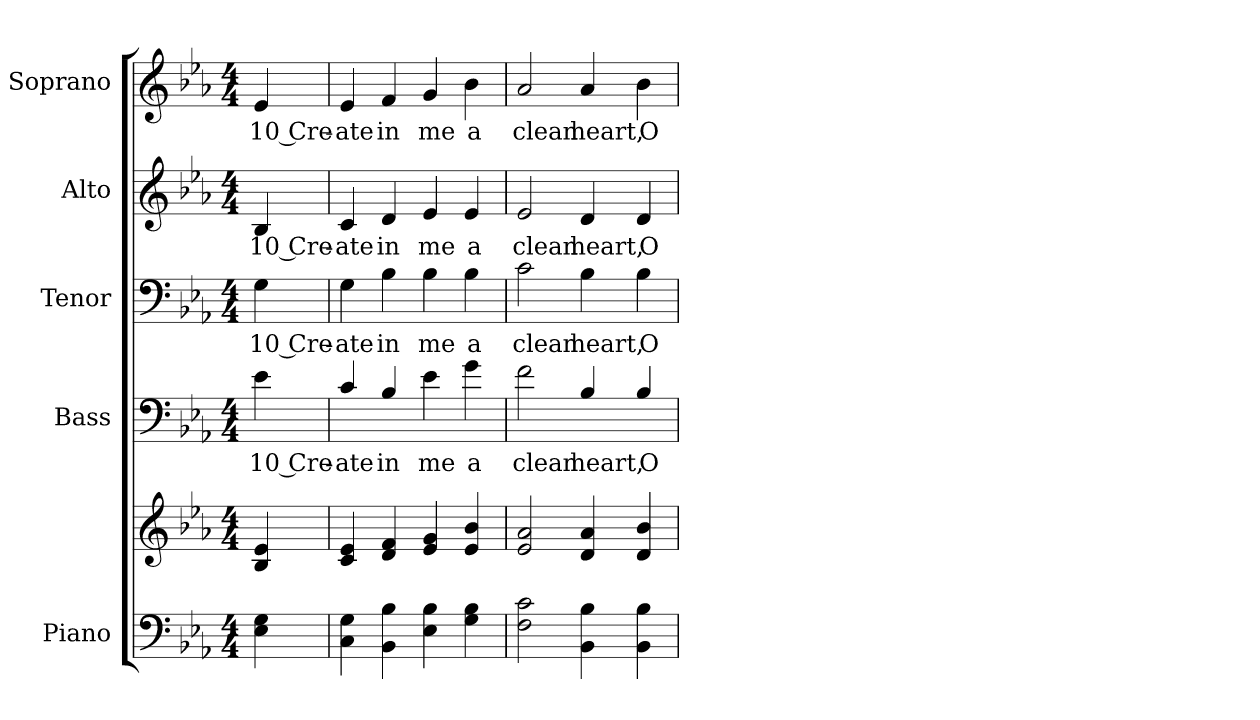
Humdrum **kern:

**kern	**kern	**kern	**text	**kern	**text	**kern	**text	**kern	**text
*part5	*part5	*part4	*part4	*part3	*part3	*part2	*part2	*part1	*part1
*staff6	*staff5	*staff4	*staff4	*staff3	*staff3	*staff2	*staff2	*staff1	*staff1
*I"Piano	*	*I"Bass	*	*I"Tenor	*	*I"Alto	*	*I"Soprano	*
*I'Pno.	*	*I'B.	*	*I'T.	*	*I'A.	*	*I'S.	*
!!LO:PB:g=z
*clefF4	*clefG2	*clefF4	*	*clefF4	*	*clefG2	*	*clefG2	*
*	*	*ITrd7c12	*	*	*	*	*	*	*
*k[b-e-a-]	*k[b-e-a-]	*k[b-e-a-]	*	*k[b-e-a-]	*	*k[b-e-a-]	*	*k[b-e-a-]	*
*E-:	*E-:	*E-:	*	*E-:	*	*E-:	*	*E-:	*
*M4/4	*M4/4	*M4/4	*	*M4/4	*	*M4/4	*	*M4/4	*
*MM130	*MM130	*MM130	*	*MM130	*	*MM130	*	*MM130	*
=1	=1	=1	=1	=1	=1	=1	=1	=1	=1
!	!	!	!LO:LY:b:color=#000000	!	!	!	!	!	!
!	!	!	!	!	!LO:LY:b:color=#000000	!	!	!	!
!	!	!	!	!	!	!	!LO:LY:b:color=#000000	!	!
!	!	!	!	!	!	!	!	!	!LO:LY:b:color=#000000
4E-i\ 4Gi	4B-i/ 4e-i	4E-i\	10 Cre-	4Gi\	10 Cre-	4B-i/	10 Cre-	4e-i/	10 Cre-
=2	=2	=2	=2	=2	=2	=2	=2	=2	=2
!	!	!	!LO:LY:b:color=#000000	!	!	!	!	!	!
!	!	!	!	!	!LO:LY:b:color=#000000	!	!	!	!
!	!	!	!	!	!	!	!LO:LY:b:color=#000000	!	!
!	!	!	!	!	!	!	!	!	!LO:LY:b:color=#000000
4Ci\ 4Gi	4ci/ 4e-i	4Ci/	-ate	4Gi\	-ate	4ci/	-ate	4e-i/	-ate
!	!	!	!LO:LY:b:color=#000000	!	!	!	!	!	!
!	!	!	!	!	!LO:LY:b:color=#000000	!	!	!	!
!	!	!	!	!	!	!	!LO:LY:b:color=#000000	!	!
!	!	!	!	!	!	!	!	!	!LO:LY:b:color=#000000
4BB-i\ 4B-i	4di/ 4fi	4BB-i/	in	4B-i\	in	4di/	in	4fi/	in
!	!	!	!LO:LY:b:color=#000000	!	!	!	!	!	!
!	!	!	!	!	!LO:LY:b:color=#000000	!	!	!	!
!	!	!	!	!	!	!	!LO:LY:b:color=#000000	!	!
!	!	!	!	!	!	!	!	!	!LO:LY:b:color=#000000
4E-i\ 4B-i	4e-i/ 4gi	4E-i\	me	4B-i\	me	4e-i/	me	4gi/	me
!	!	!	!LO:LY:b:color=#000000	!	!	!	!	!	!
!	!	!	!	!	!LO:LY:b:color=#000000	!	!	!	!
!	!	!	!	!	!	!	!LO:LY:b:color=#000000	!	!
!	!	!	!	!	!	!	!	!	!LO:LY:b:color=#000000
4Gi\ 4B-i	4e-i/ 4b-i	4Gi\	a	4B-i\	a	4e-i/	a	4b-i\	a
=3	=3	=3	=3	=3	=3	=3	=3	=3	=3
!	!	!	!LO:LY:b:color=#000000	!	!	!	!	!	!
!	!	!	!	!	!LO:LY:b:color=#000000	!	!	!	!
!	!	!	!	!	!	!	!LO:LY:b:color=#000000	!	!
!	!	!	!	!	!	!	!	!	!LO:LY:b:color=#000000
2Fi\ 2ci	2e-i/ 2a-i	2Fi\	clean	2ci\	clean	2e-i/	clean	2a-i/	clean
!	!	!	!LO:LY:b:color=#000000	!	!	!	!	!	!
!	!	!	!	!	!LO:LY:b:color=#000000	!	!	!	!
!	!	!	!	!	!	!	!LO:LY:b:color=#000000	!	!
!	!	!	!	!	!	!	!	!	!LO:LY:b:color=#000000
4BB-i\ 4B-i	4di/ 4a-i	4BB-i/	heart,	4B-i\	heart,	4di/	heart,	4a-i/	heart,
!	!	!	!LO:LY:b:color=#000000	!	!	!	!	!	!
!	!	!	!	!	!LO:LY:b:color=#000000	!	!	!	!
!	!	!	!	!	!	!	!LO:LY:b:color=#000000	!	!
!	!	!	!	!	!	!	!	!	!LO:LY:b:color=#000000
4BB-i\ 4B-i	4di/ 4b-i	4BB-i/	O	4B-i\	O	4di/	O	4b-i\	O
=	=	=	=	=	=	=	=	=	=
*-	*-	*-	*-	*-	*-	*-	*-	*-	*-
